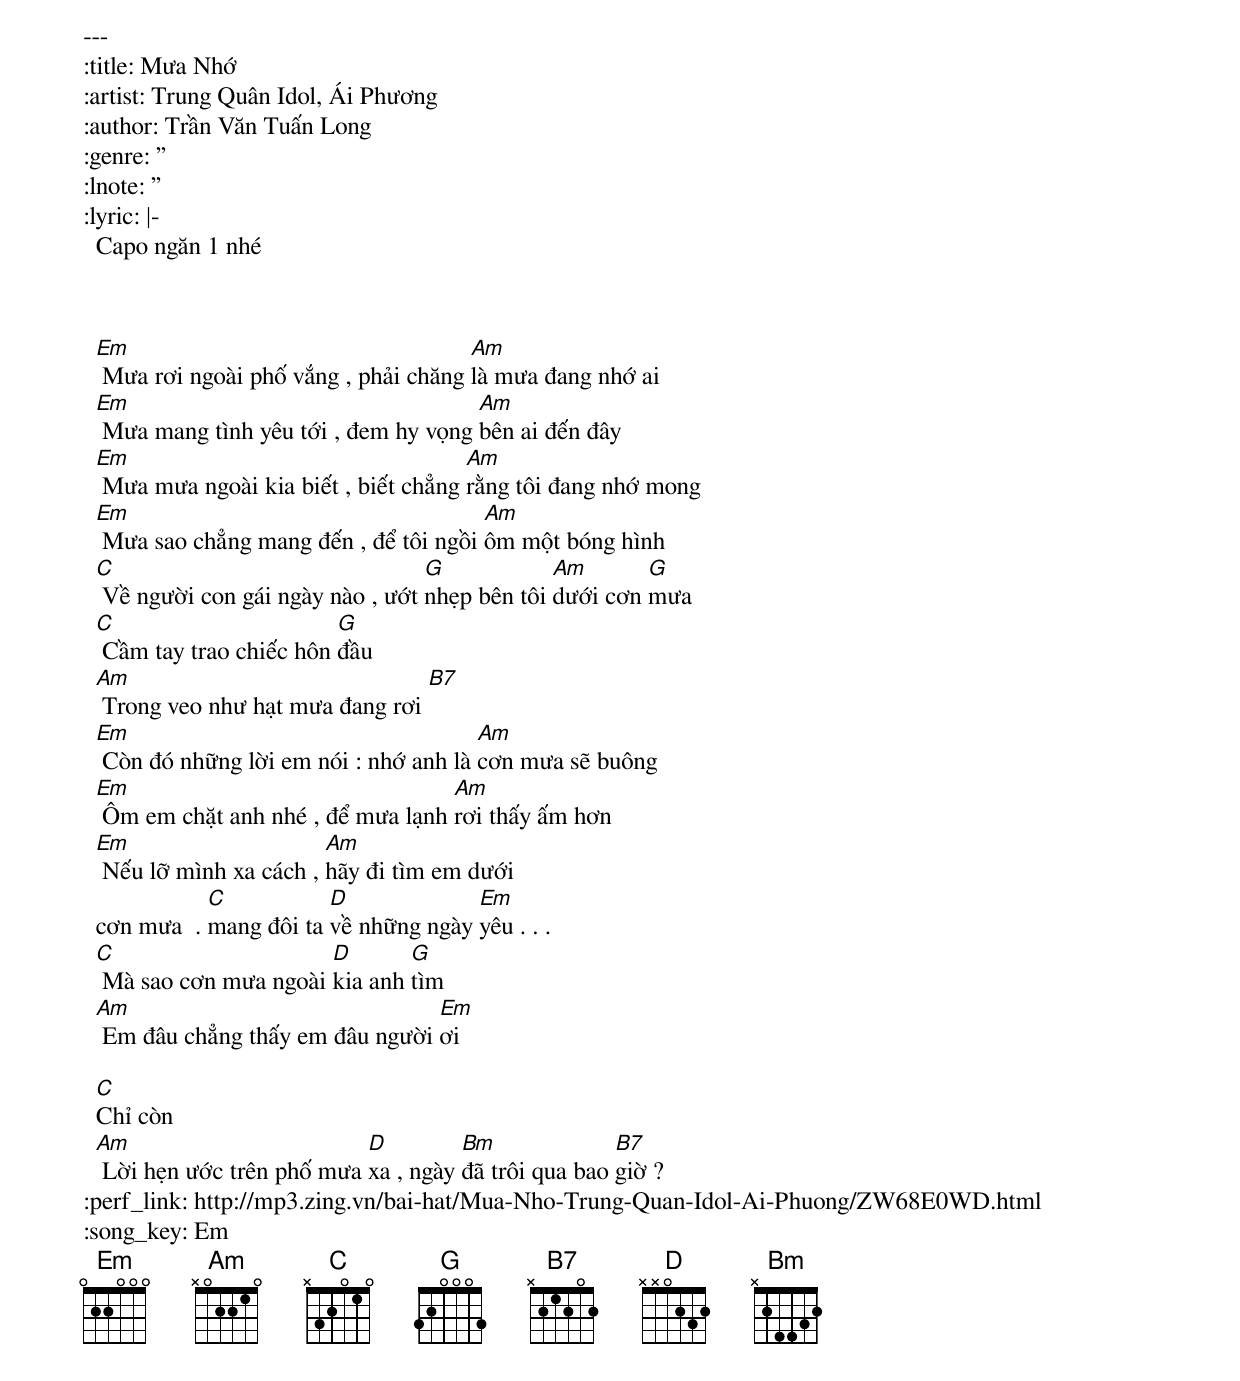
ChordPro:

---
:title: Mưa Nhớ
:artist: Trung Quân Idol, Ái Phương
:author: Trần Văn Tuấn Long
:genre: ''
:lnote: ''
:lyric: |-
  Capo ngăn 1 nhé



  [Em] Mưa rơi ngoài phố vắng , phải chăng [Am]là mưa đang nhớ ai
  [Em] Mưa mang tình yêu tới , đem hy vọng [Am]bên ai đến đây
  [Em] Mưa mưa ngoài kia biết , biết chẳng [Am]rằng tôi đang nhớ mong
  [Em] Mưa sao chẳng mang đến , để tôi ngồi [Am]ôm một bóng hình
  [C] Về người con gái ngày nào , ướt [G]nhẹp bên tôi [Am]dưới cơn [G]mưa
  [C] Cầm tay trao chiếc hôn [G]đầu
  [Am] Trong veo như hạt mưa đang rơi [B7]
  [Em] Còn đó những lời em nói : nhớ anh là [Am]cơn mưa sẽ buông
  [Em] Ôm em chặt anh nhé , để mưa lạnh [Am]rơi thấy ấm hơn
  [Em] Nếu lỡ mình xa cách , [Am]hãy đi tìm em dưới
  cơn mưa  . [C]mang đôi ta [D]về những ngày [Em]yêu . . .
  [C] Mà sao cơn mưa ngoài [D]kia anh [G]tìm
  [Am] Em đâu chẳng thấy em đâu người [Em]ơi

  [C]Chỉ còn
  [Am] Lời hẹn ước trên phố mưa [D]xa , ngày [Bm]đã trôi qua bao [B7]giờ ?
:perf_link: http://mp3.zing.vn/bai-hat/Mua-Nho-Trung-Quan-Idol-Ai-Phuong/ZW68E0WD.html
:song_key: Em
